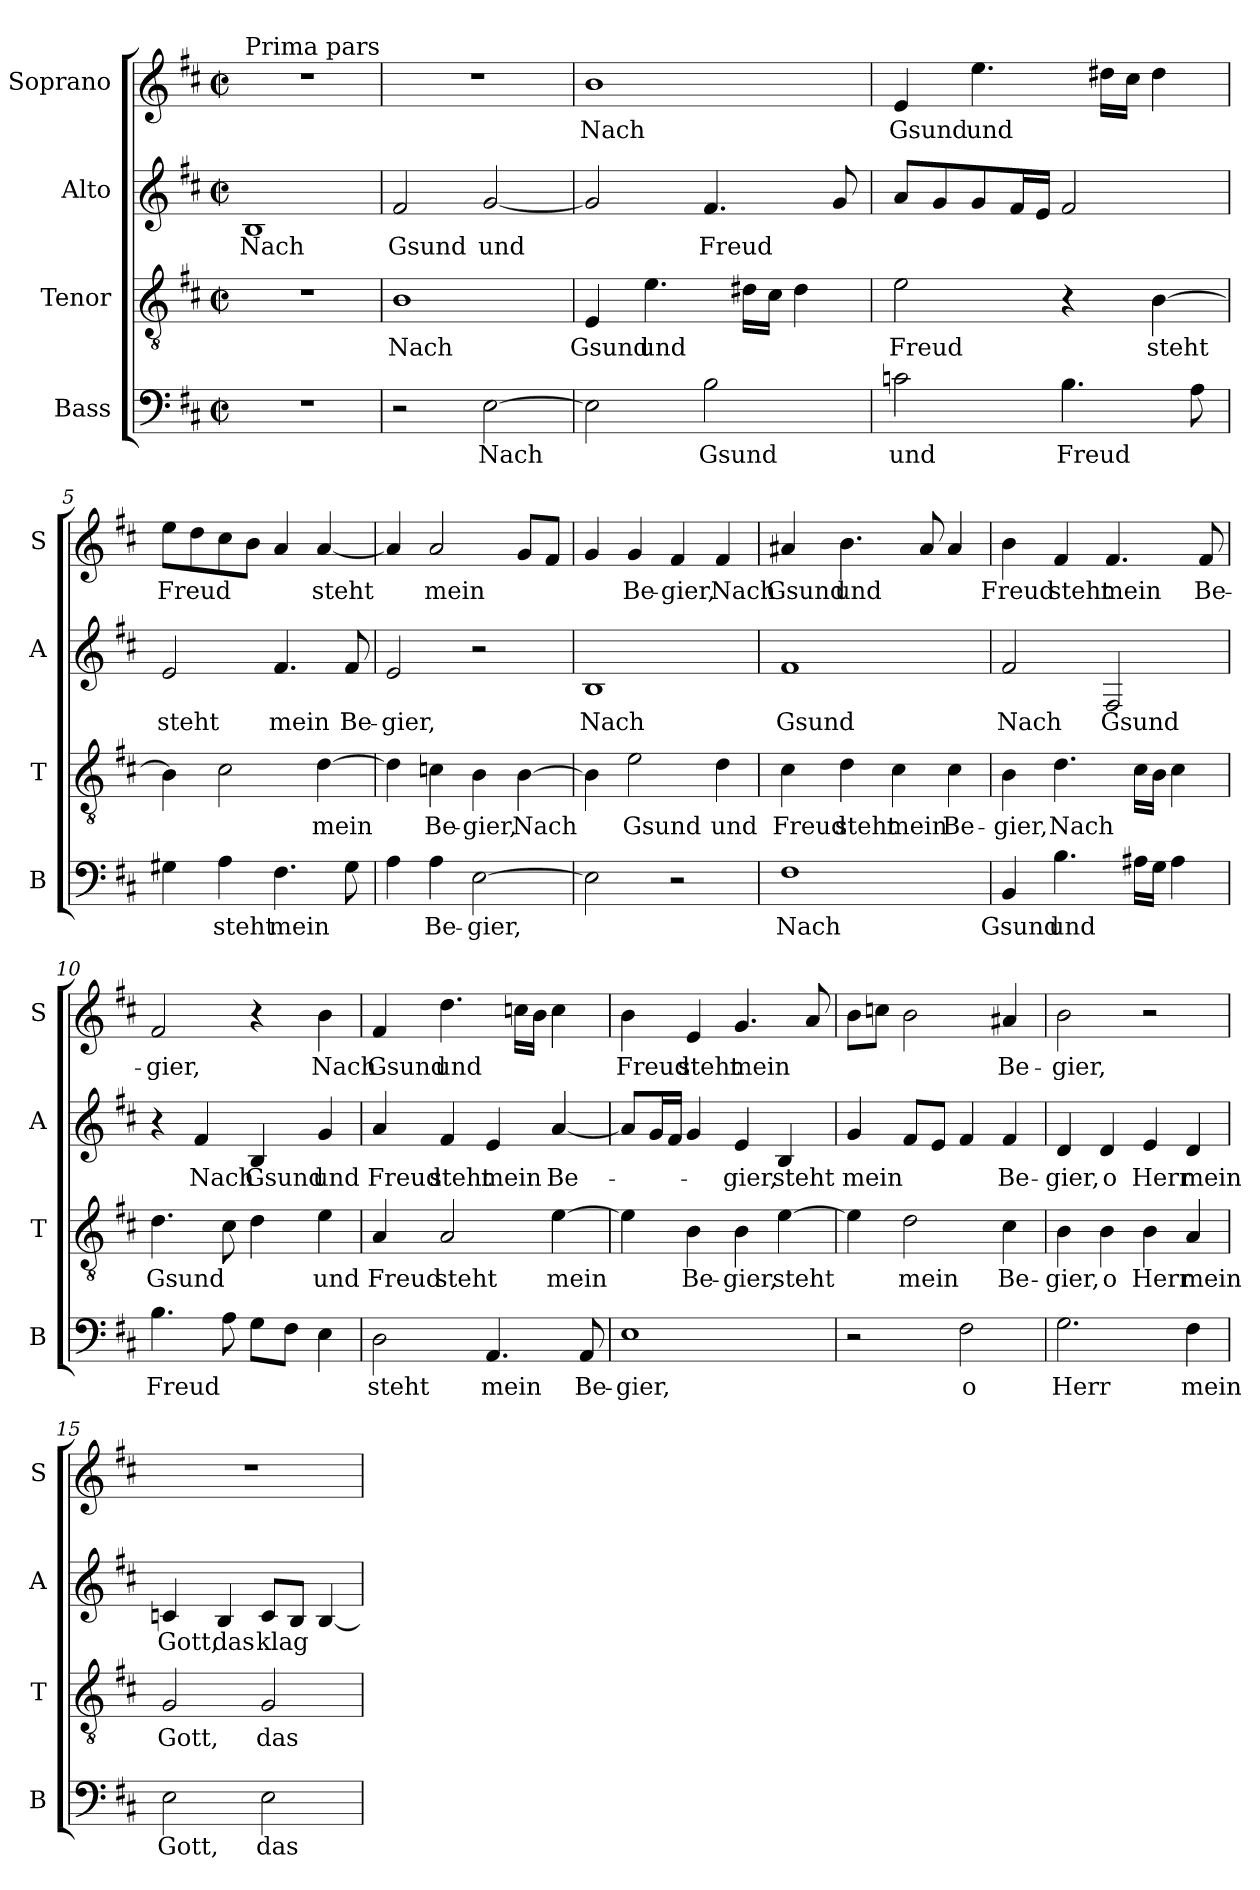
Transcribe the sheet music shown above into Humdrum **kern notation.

**kern	**text	**kern	**text	**kern	**text	**kern	**text
*part4	*part4	*part3	*part3	*part2	*part2	*part1	*part1
*staff4	*staff4	*staff3	*staff3	*staff2	*staff2	*staff1	*staff1
*I"Bass	*	*I"Tenor	*	*I"Alto	*	*I"Soprano	*
*I'B	*	*I'T	*	*I'A	*	*I'S	*
*clefF4	*	*clefGv2	*	*clefG2	*	*clefG2	*
*k[f#c#]	*	*k[f#c#]	*	*k[f#c#]	*	*k[f#c#]	*
*D:	*	*D:	*	*D:	*	*D:	*
*M2/2	*	*M2/2	*	*M2/2	*	*M2/2	*
*met(c|)	*	*met(c|)	*	*met(c|)	*	*met(c|)	*
=1	=1	=1	=1	=1	=1	=1	=1
!	!	!	!	!	!	!LO:TX:a:t=Prima pars	!
!	!	!	!	!	!LO:LY:b	!	!
1r	.	1r	.	1B	Nach	1r	.
=2	=2	=2	=2	=2	=2	=2	=2
!	!	!	!LO:LY:b	!	!LO:LY:b	!	!
2r	.	1B	Nach	2f#/	Gsund	1r	.
!	!LO:LY:b	!	!	!	!LO:LY:b	!	!
[2E\	Nach	.	.	[2g/	und	.	.
=3	=3	=3	=3	=3	=3	=3	=3
!	!	!	!LO:LY:b	!	!	!	!LO:LY:b
2E\]	.	4E/	Gsund	2g/]	.	1b	Nach
!	!	!	!LO:LY:b	!	!	!	!
.	.	4.e\	und	.	.	.	.
!	!LO:LY:b	!	!	!	!LO:LY:b	!	!
2B\	Gsund	.	.	4.f#/	Freud	.	.
.	.	16d#X\LL	.	.	.	.	.
.	.	16c#\JJ	.	.	.	.	.
.	.	4d#\	.	.	.	.	.
.	.	.	.	8g/	.	.	.
=4	=4	=4	=4	=4	=4	=4	=4
!	!LO:LY:b	!	!LO:LY:b	!	!	!	!LO:LY:b
2cn\	und	2e\	Freud	8a/L	.	4e/	Gsund
.	.	.	.	8g/	.	.	.
!	!	!	!	!	!	!	!LO:LY:b
.	.	.	.	8g/	.	4.ee\	und
.	.	.	.	16f#/L	.	.	.
.	.	.	.	16e/JJ	.	.	.
!	!LO:LY:b	!	!	!	!	!	!
4.B\	Freud	4r	.	2f#/	.	.	.
.	.	.	.	.	.	16dd#X\LL	.
.	.	.	.	.	.	16cc#\JJ	.
!	!	!	!LO:LY:b	!	!	!	!
.	.	[4B\	steht	.	.	4dd#\	.
8A\	.	.	.	.	.	.	.
!!LO:LB:g=z
=5	=5	=5	=5	=5	=5	=5	=5
!	!	!	!	!	!LO:LY:b	!	!LO:LY:b
4G#X\	.	4B\]	.	2e/	steht	8ee\L	Freud
.	.	.	.	.	.	8dd\	.
!	!LO:LY:b	!	!	!	!	!	!
4A\	steht	2c#\	.	.	.	8cc#\	.
.	.	.	.	.	.	8b\J	.
!	!LO:LY:b	!	!	!	!LO:LY:b	!	!
4.F#\	mein	.	.	4.f#/	mein	4a/	.
!	!	!	!LO:LY:b	!	!	!	!LO:LY:b
.	.	[4d\	mein	.	.	[4a/	steht
!	!	!	!	!	!LO:LY:b	!	!
8G#\	.	.	.	8f#/	Be-	.	.
=6	=6	=6	=6	=6	=6	=6	=6
!	!	!	!	!	!LO:LY:b	!	!
4A\	.	4d\]	.	2e/	-gier,	4a/]	.
!	!LO:LY:b	!	!LO:LY:b	!	!	!	!LO:LY:b
4A\	Be-	4cn\	Be-	.	.	2a/	mein
!	!LO:LY:b	!	!LO:LY:b	!	!	!	!
[2E\	-gier,	4B\	-gier,	2r	.	.	.
!	!	!	!LO:LY:b	!	!	!	!
.	.	[4B\	Nach	.	.	8g/L	.
.	.	.	.	.	.	8f#/J	.
=7	=7	=7	=7	=7	=7	=7	=7
!	!	!	!	!	!LO:LY:b	!	!
2E\]	.	4B\]	.	1B	Nach	4g/	.
!	!	!	!LO:LY:b	!	!	!	!LO:LY:b
.	.	2e\	Gsund	.	.	4g/	Be-
!	!	!	!	!	!	!	!LO:LY:b
2r	.	.	.	.	.	4f#/	-gier,
!	!	!	!LO:LY:b	!	!	!	!LO:LY:b
.	.	4d\	und	.	.	4f#/	Nach
=8	=8	=8	=8	=8	=8	=8	=8
!	!LO:LY:b	!	!LO:LY:b	!	!LO:LY:b	!	!LO:LY:b
1F#	Nach	4c#\	Freud	1f#	Gsund	4a#X/	Gsund
!	!	!	!LO:LY:b	!	!	!	!LO:LY:b
.	.	4d\	steht	.	.	4.b\	und
!	!	!	!LO:LY:b	!	!	!	!
.	.	4c#\	mein	.	.	.	.
.	.	.	.	.	.	8a#/	.
!	!	!	!LO:LY:b	!	!	!	!
.	.	4c#\	Be-	.	.	4a#/	.
!!LO:LB:g=z
=9	=9	=9	=9	=9	=9	=9	=9
!	!LO:LY:b	!	!LO:LY:b	!	!LO:LY:b	!	!LO:LY:b
4BB/	Gsund	4B\	-gier,	2f#/	Nach	4b\	Freud
!	!LO:LY:b	!	!LO:LY:b	!	!	!	!LO:LY:b
4.B\	und	4.d\	Nach	.	.	4f#/	steht
!	!	!	!	!	!LO:LY:b	!	!LO:LY:b
.	.	.	.	2F#/	Gsund	4.f#/	mein
16A#X\LL	.	16c#\LL	.	.	.	.	.
16G\JJ	.	16B\JJ	.	.	.	.	.
4A#\	.	4c#\	.	.	.	.	.
!	!	!	!	!	!	!	!LO:LY:b
.	.	.	.	.	.	8f#/	Be-
=10	=10	=10	=10	=10	=10	=10	=10
!	!LO:LY:b	!	!LO:LY:b	!	!	!	!LO:LY:b
4.B\	Freud	4.d\	Gsund	4r	.	2f#/	-gier,
!	!	!	!	!	!LO:LY:b	!	!
.	.	.	.	4f#/	Nach	.	.
8A\	.	8c#\	.	.	.	.	.
!	!	!	!	!	!LO:LY:b	!	!
8G\L	.	4d\	.	4B/	Gsund	4r	.
8F#\J	.	.	.	.	.	.	.
!	!	!	!LO:LY:b	!	!LO:LY:b	!	!LO:LY:b
4E\	.	4e\	und	4g/	und	4b\	Nach
=11	=11	=11	=11	=11	=11	=11	=11
!	!LO:LY:b	!	!LO:LY:b	!	!LO:LY:b	!	!LO:LY:b
2D\	steht	4A/	Freud	4a/	Freud	4f#/	Gsund
!	!	!	!LO:LY:b	!	!LO:LY:b	!	!LO:LY:b
.	.	2A/	steht	4f#/	steht	4.dd\	und
!	!LO:LY:b	!	!	!	!LO:LY:b	!	!
4.AA/	mein	.	.	4e/	mein	.	.
.	.	.	.	.	.	16ccn\LL	.
.	.	.	.	.	.	16b\JJ	.
!	!	!	!LO:LY:b	!	!LO:LY:b	!	!
.	.	[4e\	mein	[4a/	Be-	4cc\	.
!	!LO:LY:b	!	!	!	!	!	!
8AA/	Be-	.	.	.	.	.	.
=12	=12	=12	=12	=12	=12	=12	=12
!	!LO:LY:b	!	!	!	!	!	!LO:LY:b
1E	-gier,	4e\]	.	8a/L]	.	4b\	Freud
.	.	.	.	16g/L	.	.	.
.	.	.	.	16f#/JJ	.	.	.
!	!	!	!LO:LY:b	!	!	!	!LO:LY:b
.	.	4B\	Be-	4g/	.	4e/	steht
!	!	!	!LO:LY:b	!	!LO:LY:b	!	!LO:LY:b
.	.	4B\	-gier,	4e/	-gier,	4.g/	mein
!	!	!	!LO:LY:b	!	!LO:LY:b	!	!
.	.	[4e\	steht	4B/	steht	.	.
.	.	.	.	.	.	8a/	.
!!LO:PB:g=z
=13	=13	=13	=13	=13	=13	=13	=13
!	!	!	!	!	!LO:LY:b	!	!
2r	.	4e\]	.	4g/	mein	8b\L	.
.	.	.	.	.	.	8ccn\J	.
!	!	!	!LO:LY:b	!	!	!	!
.	.	2d\	mein	8f#/L	.	2b\	.
.	.	.	.	8e/J	.	.	.
!	!LO:LY:b	!	!	!	!	!	!
2F#\	o	.	.	4f#/	.	.	.
!	!	!	!LO:LY:b	!	!LO:LY:b	!	!LO:LY:b
.	.	4c#\	Be-	4f#/	Be-	4a#X/	Be-
=14	=14	=14	=14	=14	=14	=14	=14
!	!LO:LY:b	!	!LO:LY:b	!	!LO:LY:b	!	!LO:LY:b
2.G\	Herr	4B\	-gier,	4d/	-gier,	2b\	-gier,
!	!	!	!LO:LY:b	!	!LO:LY:b	!	!
.	.	4B\	o	4d/	o	.	.
!	!	!	!LO:LY:b	!	!LO:LY:b	!	!
.	.	4B\	Herr	4e/	Herr	2r	.
!	!LO:LY:b	!	!LO:LY:b	!	!LO:LY:b	!	!
4F#\	mein	4A/	mein	4d/	mein	.	.
=15	=15	=15	=15	=15	=15	=15	=15
!	!LO:LY:b	!	!LO:LY:b	!	!LO:LY:b	!	!
2E\	Gott,	2G/	Gott,	4cn/	Gott,	1r	.
!	!	!	!	!	!LO:LY:b	!	!
.	.	.	.	4B/	das	.	.
!	!LO:LY:b	!	!LO:LY:b	!	!LO:LY:b	!	!
2E\	das	2G/	das	8c/L	klag	.	.
.	.	.	.	8B/J	.	.	.
.	.	.	.	[4B/	.	.	.
=	=	=	=	=	=	=	=
*-	*-	*-	*-	*-	*-	*-	*-
